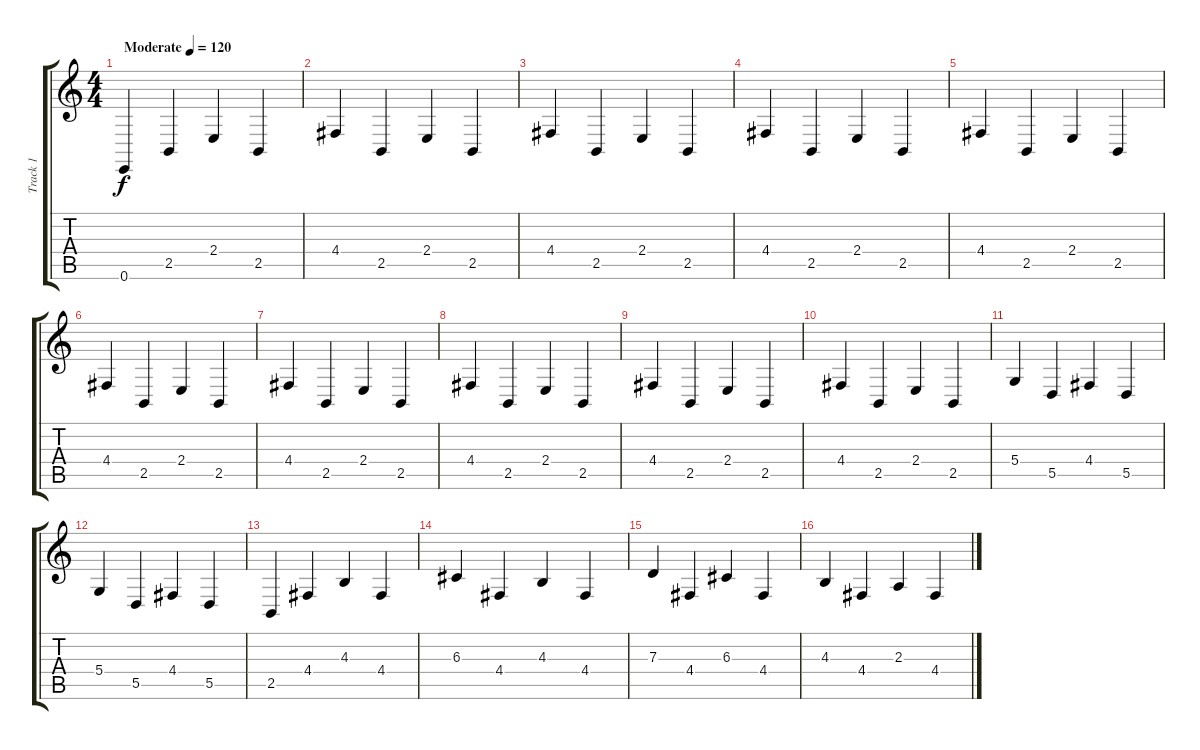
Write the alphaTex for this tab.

\track ("Track 1" "Track 1") {instrument koto}
\staff {score tabs}
\tuning (E4 B3 G3 D3 A2 E2) {hide}
\ts (4 4)
\tempo (120 "Moderate")
\clef g2
\ks c
0.6.4{dy f instrument koto} 2.5.4 2.4.4 2.5.4 |
4.4.4 2.5.4 2.4.4 2.5.4 |
4.4.4 2.5.4 2.4.4 2.5.4 |
4.4.4 2.5.4 2.4.4 2.5.4 |
4.4.4 2.5.4 2.4.4 2.5.4 |
4.4.4 2.5.4 2.4.4 2.5.4 |
4.4.4 2.5.4 2.4.4 2.5.4 |
4.4.4 2.5.4 2.4.4 2.5.4 |
4.4.4 2.5.4 2.4.4 2.5.4 |
4.4.4 2.5.4 2.4.4 2.5.4 |
5.4.4 5.5.4 4.4.4 5.5.4 |
5.4.4 5.5.4 4.4.4 5.5.4 |
2.5.4 4.4.4 4.3.4 4.4.4 |
6.3.4 4.4.4 4.3.4 4.4.4 |
7.3.4 4.4.4 6.3.4 4.4.4 |
4.3.4 4.4.4 2.3.4 4.4.4
